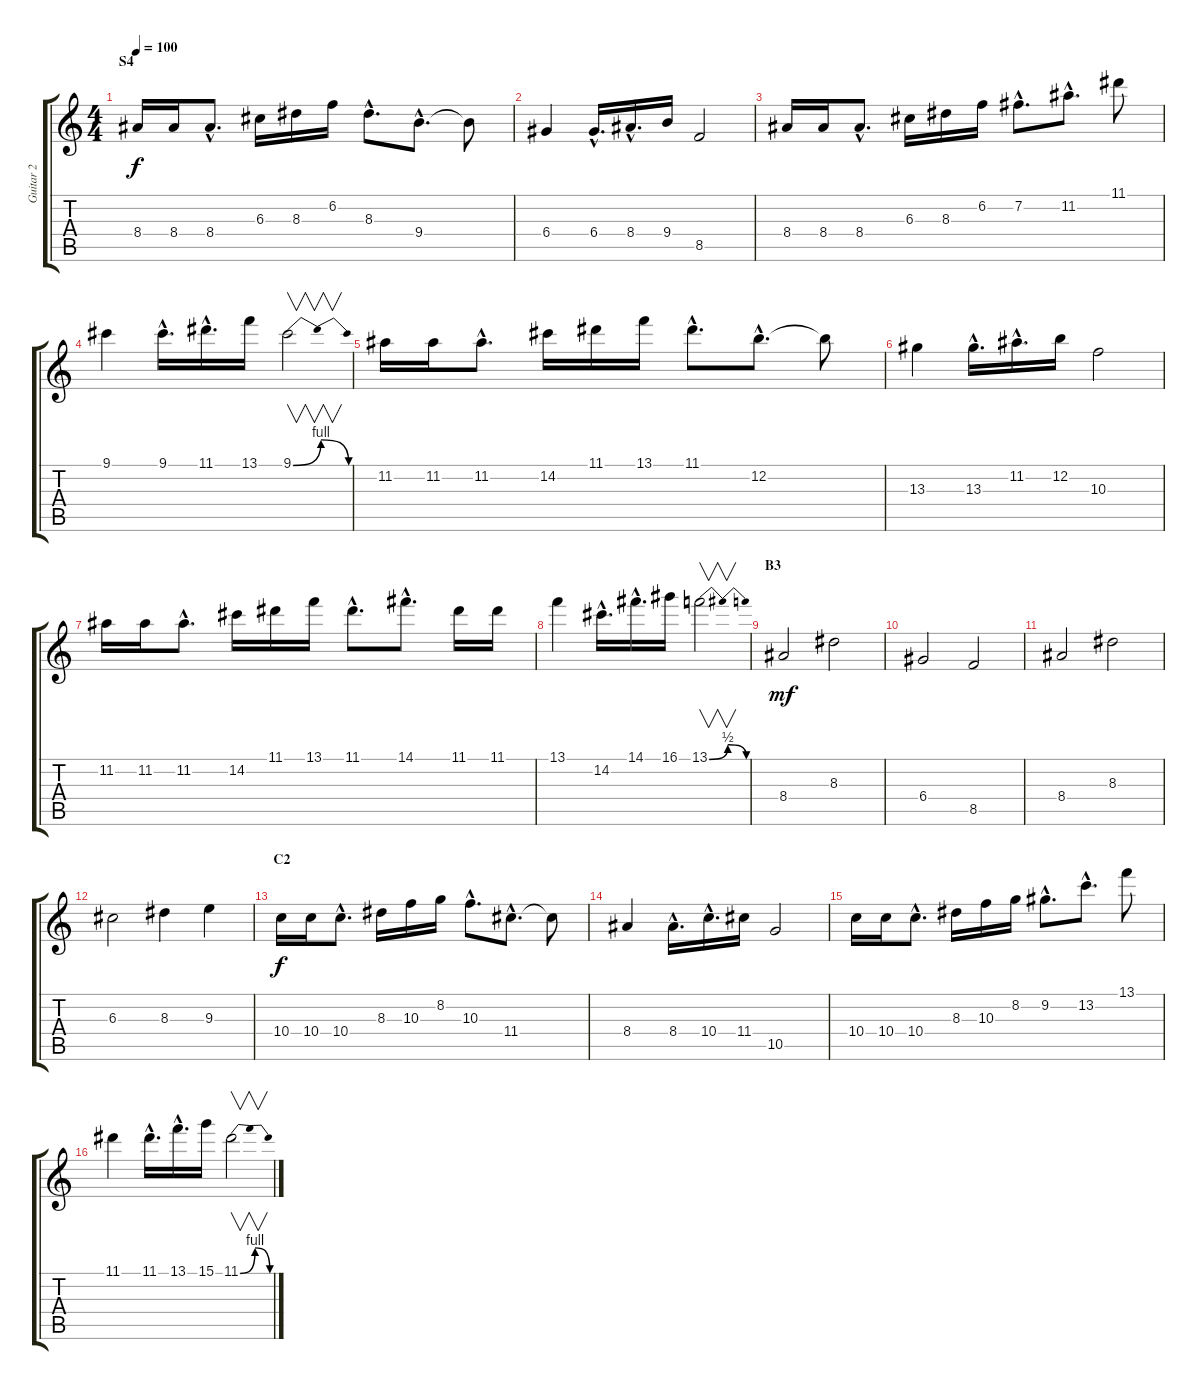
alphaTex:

\track ("Guitar 2" "Guitar 2") {instrument overdrivenguitar}
\staff {score tabs}
\tuning (E4 B3 G3 D3 A2 E2) {hide}
\ts (4 4)
\section ("" "S4")
\tempo 100
\clef g2
\ks c
8.4.16{dy f} 8.4.16 8.4{hac}.8{d} 6.3.16 8.3.16 6.2.16 8.3{hac}.8{d} 9.4{hac}.8{d} 9.4{t}.8 |
6.4.4 6.4{hac}.16{d} 8.4{hac}.16{d} 9.4.16 8.5.2 |
8.4.16 8.4.16 8.4{hac}.8{d} 6.3.16 8.3.16 6.2.16 7.2{hac}.8{d} 11.2{hac}.8{d} 11.1.8 |
9.1.4 9.1{hac}.16{d} 11.1{hac}.16{d} 13.1.16 9.1{be (bendrelease 0 0 10 4 50 4 60 0)}.2{v} |
11.2.16 11.2.16 11.2{hac}.8{d} 14.2.16 11.1.16 13.1.16 11.1{hac}.8{d} 12.2{hac}.8{d} 12.2{t}.8 |
13.3.4 13.3{hac}.16{d} 11.2{hac}.16{d} 12.2.16 10.3.2 |
11.2.16 11.2.16 11.2{hac}.8{d} 14.2.16 11.1.16 13.1.16 11.1{hac}.8{d} 14.1{hac}.8{d} 11.1.16 11.1.16 |
13.1.4 14.2{hac}.16{d} 14.1{hac}.16{d} 16.1.16 13.1{be (bendrelease 0 0 10 2 50 2 60 0)}.2{v} |
\section ("" "B3")
8.4.2{dy mf} 8.3.2 |
6.4.2 8.5.2 |
8.4.2 8.3.2 |
6.3.2 8.3.4 9.3.4 |
\section ("" "C2")
10.4.16{dy f} 10.4.16 10.4{hac}.8{d} 8.3.16 10.3.16 8.2.16 10.3{hac}.8{d} 11.4{hac}.8{d} 11.4{t}.8 |
8.4.4 8.4{hac}.16{d} 10.4{hac}.16{d} 11.4.16 10.5.2 |
10.4.16 10.4.16 10.4{hac}.8{d} 8.3.16 10.3.16 8.2.16 9.2{hac}.8{d} 13.2{hac}.8{d} 13.1.8 |
11.1.4 11.1{hac}.16{d} 13.1{hac}.16{d} 15.1.16 11.1{be (bendrelease 0 0 10 4 50 4 60 0)}.2{v}
